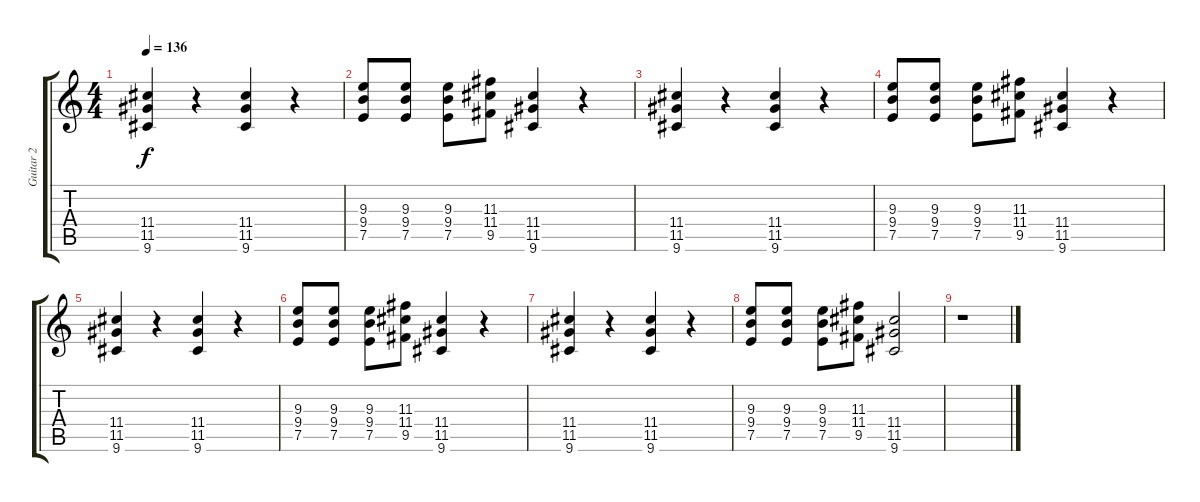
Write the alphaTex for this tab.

\track ("Guitar 2" "Guitar 2") {instrument overdrivenguitar}
\staff {score tabs}
\tuning (E4 B3 G3 D3 A2 E2) {hide}
\ts (4 4)
\tempo 136
\clef g2
\ks c
(11.4 11.5 9.6).4{dy f} r.4 (11.4 11.5 9.6).4 r.4 |
(9.3 9.4 7.5).8 (9.3 9.4 7.5).8 (9.3 9.4 7.5).8 (11.3 11.4 9.5).8 (11.4 11.5 9.6).4 r.4 |
(11.4 11.5 9.6).4 r.4 (11.4 11.5 9.6).4 r.4 |
(9.3 9.4 7.5).8 (9.3 9.4 7.5).8 (9.3 9.4 7.5).8 (11.3 11.4 9.5).8 (11.4 11.5 9.6).4 r.4 |
(11.4 11.5 9.6).4 r.4 (11.4 11.5 9.6).4 r.4 |
(9.3 9.4 7.5).8 (9.3 9.4 7.5).8 (9.3 9.4 7.5).8 (11.3 11.4 9.5).8 (11.4 11.5 9.6).4 r.4 |
(11.4 11.5 9.6).4 r.4 (11.4 11.5 9.6).4 r.4 |
(9.3 9.4 7.5).8 (9.3 9.4 7.5).8 (9.3 9.4 7.5).8 (11.3 11.4 9.5).8 (11.4 11.5 9.6).2 |
r.1
